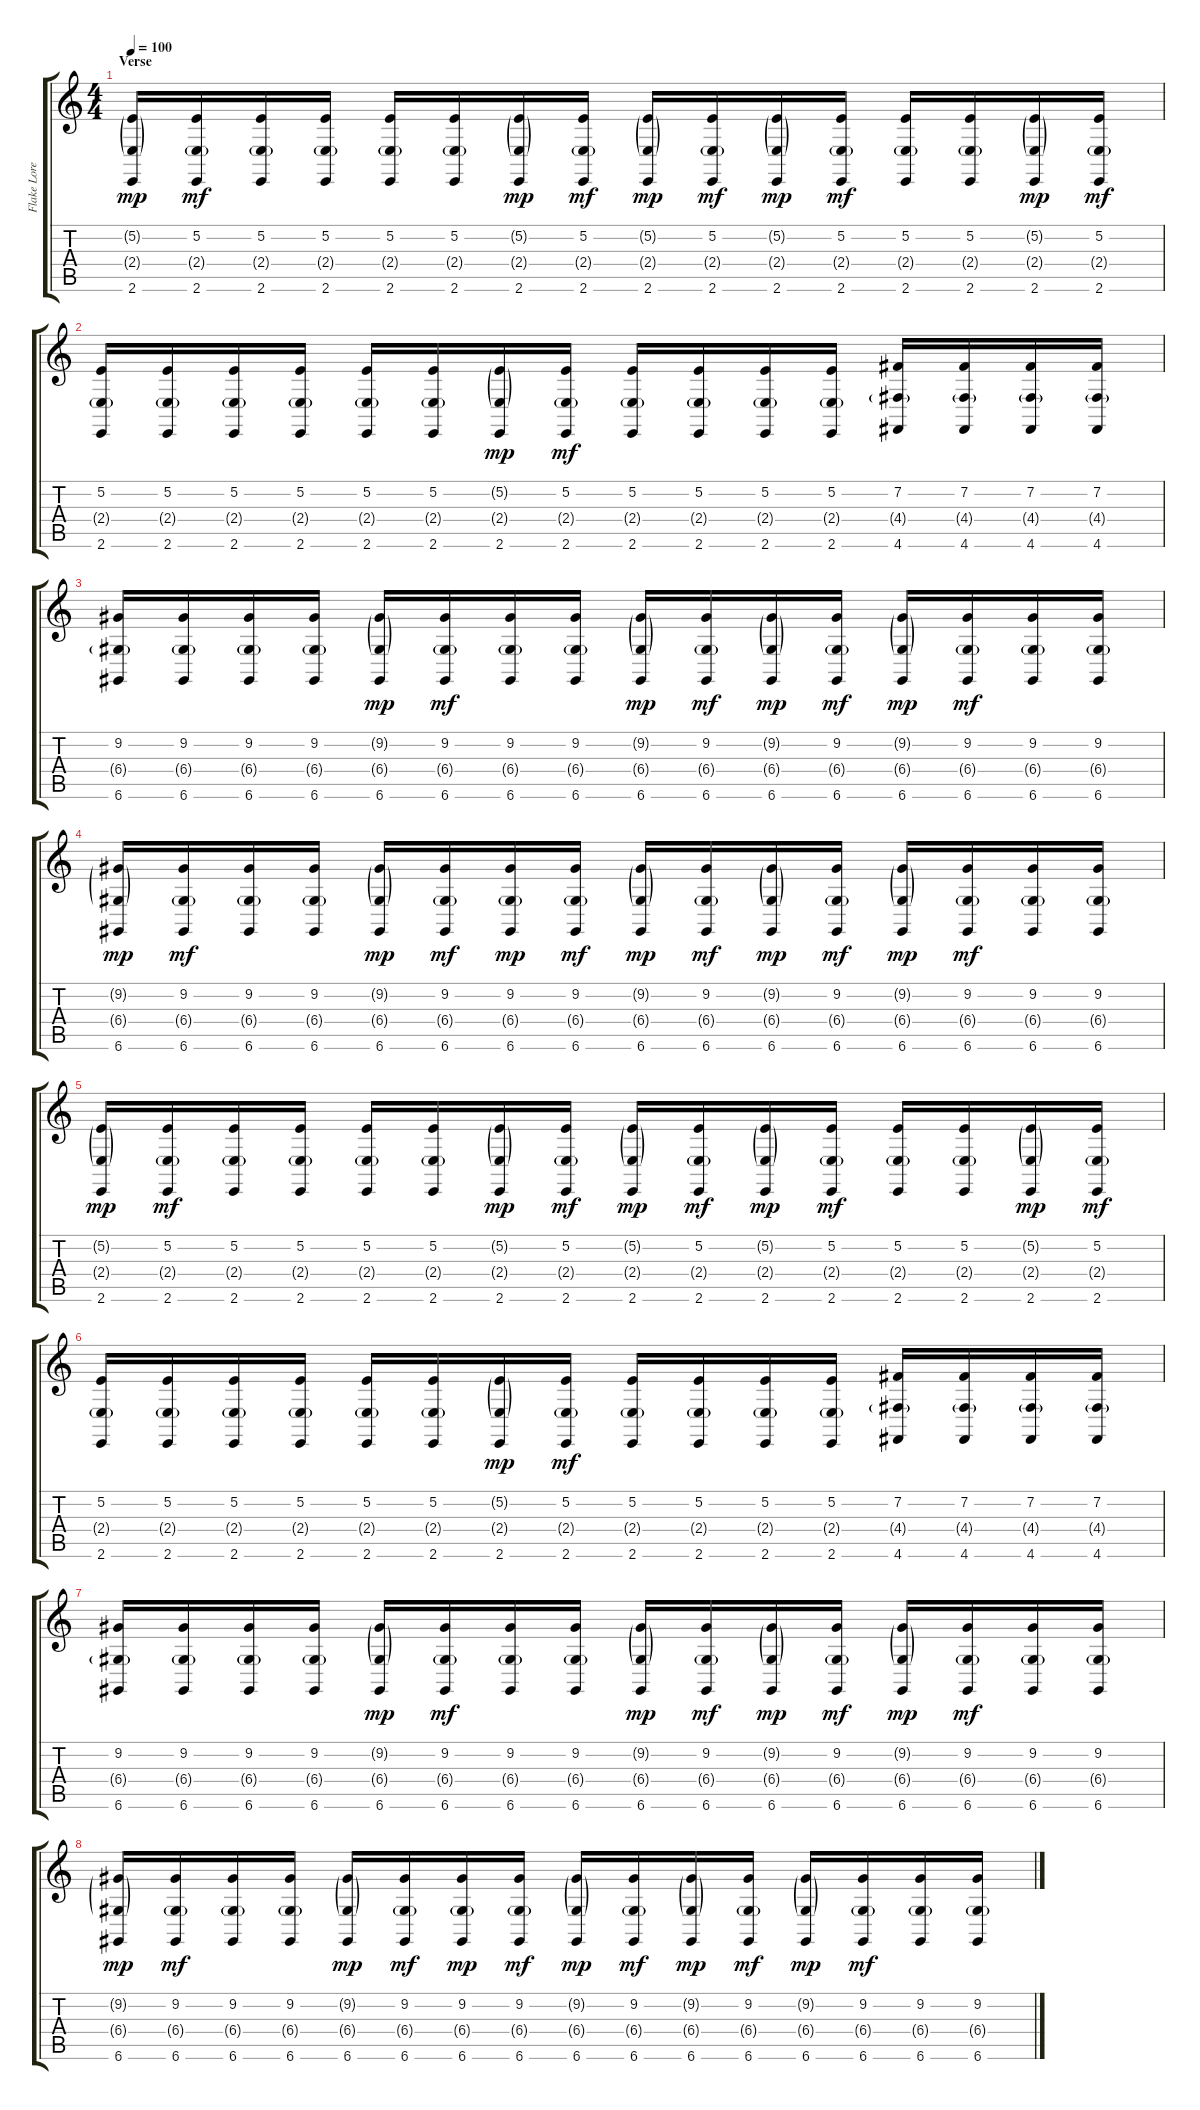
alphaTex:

\track ("Flake Lorenz" "Flake Lore") {instrument lead8bassandlead}
\staff {score tabs}
\tuning (E4 B3 G3 D3 A2 D2) {hide}
\ts (4 4)
\section ("" "Verse")
\tempo 100
\clef g2
\ks c
(5.2{g} 2.4{g} 2.6).16{dy mp} (5.2 2.4{g} 2.6).16{dy mf} (5.2 2.4{g} 2.6).16 (5.2 2.4{g} 2.6).16 (5.2 2.4{g} 2.6).16 (5.2 2.4{g} 2.6).16 (5.2{g} 2.4{g} 2.6).16{dy mp} (5.2 2.4{g} 2.6).16{dy mf} (5.2{g} 2.4{g} 2.6).16{dy mp volume 10} (5.2 2.4{g} 2.6).16{dy mf} (5.2{g} 2.4{g} 2.6).16{dy mp} (5.2 2.4{g} 2.6).16{dy mf} (5.2 2.4{g} 2.6).16 (5.2 2.4{g} 2.6).16 (5.2{g} 2.4{g} 2.6).16{dy mp} (5.2 2.4{g} 2.6).16{dy mf} |
(5.2 2.4{g} 2.6).16 (5.2 2.4{g} 2.6).16 (5.2 2.4{g} 2.6).16 (5.2 2.4{g} 2.6).16 (5.2 2.4{g} 2.6).16 (5.2 2.4{g} 2.6).16 (5.2{g} 2.4{g} 2.6).16{dy mp} (5.2 2.4{g} 2.6).16{dy mf} (5.2 2.4{g} 2.6).16 (5.2 2.4{g} 2.6).16 (5.2 2.4{g} 2.6).16 (5.2 2.4{g} 2.6).16 (7.2 4.4{g} 4.6).16 (7.2 4.4{g} 4.6).16 (7.2 4.4{g} 4.6).16 (7.2 4.4{g} 4.6).16 |
(9.2 6.4{g} 6.6).16{volume 12} (9.2 6.4{g} 6.6).16 (9.2 6.4{g} 6.6).16 (9.2 6.4{g} 6.6).16 (9.2{g} 6.4{g} 6.6).16{dy mp} (9.2 6.4{g} 6.6).16{dy mf} (9.2 6.4{g} 6.6).16 (9.2 6.4{g} 6.6).16 (9.2{g} 6.4{g} 6.6).16{dy mp} (9.2 6.4{g} 6.6).16{dy mf} (9.2{g} 6.4{g} 6.6).16{dy mp} (9.2 6.4{g} 6.6).16{dy mf} (9.2{g} 6.4{g} 6.6).16{dy mp} (9.2 6.4{g} 6.6).16{dy mf} (9.2 6.4{g} 6.6).16 (9.2 6.4{g} 6.6).16 |
(9.2{g} 6.4{g} 6.6).16{dy mp} (9.2 6.4{g} 6.6).16{dy mf} (9.2 6.4{g} 6.6).16 (9.2 6.4{g} 6.6).16 (9.2{g} 6.4{g} 6.6).16{dy mp} (9.2 6.4{g} 6.6).16{dy mf} (9.2 6.4{g} 6.6).16{dy mp} (9.2 6.4{g} 6.6).16{dy mf} (9.2{g} 6.4{g} 6.6).16{dy mp} (9.2 6.4{g} 6.6).16{dy mf} (9.2{g} 6.4{g} 6.6).16{dy mp} (9.2 6.4{g} 6.6).16{dy mf} (9.2{g} 6.4{g} 6.6).16{dy mp} (9.2 6.4{g} 6.6).16{dy mf} (9.2 6.4{g} 6.6).16 (9.2 6.4{g} 6.6).16 |
(5.2{g} 2.4{g} 2.6).16{dy mp} (5.2 2.4{g} 2.6).16{dy mf} (5.2 2.4{g} 2.6).16 (5.2 2.4{g} 2.6).16 (5.2 2.4{g} 2.6).16 (5.2 2.4{g} 2.6).16 (5.2{g} 2.4{g} 2.6).16{dy mp} (5.2 2.4{g} 2.6).16{dy mf} (5.2{g} 2.4{g} 2.6).16{dy mp volume 10} (5.2 2.4{g} 2.6).16{dy mf} (5.2{g} 2.4{g} 2.6).16{dy mp} (5.2 2.4{g} 2.6).16{dy mf} (5.2 2.4{g} 2.6).16 (5.2 2.4{g} 2.6).16 (5.2{g} 2.4{g} 2.6).16{dy mp} (5.2 2.4{g} 2.6).16{dy mf} |
(5.2 2.4{g} 2.6).16 (5.2 2.4{g} 2.6).16 (5.2 2.4{g} 2.6).16 (5.2 2.4{g} 2.6).16 (5.2 2.4{g} 2.6).16 (5.2 2.4{g} 2.6).16 (5.2{g} 2.4{g} 2.6).16{dy mp} (5.2 2.4{g} 2.6).16{dy mf} (5.2 2.4{g} 2.6).16 (5.2 2.4{g} 2.6).16 (5.2 2.4{g} 2.6).16 (5.2 2.4{g} 2.6).16 (7.2 4.4{g} 4.6).16 (7.2 4.4{g} 4.6).16 (7.2 4.4{g} 4.6).16 (7.2 4.4{g} 4.6).16 |
(9.2 6.4{g} 6.6).16{volume 12} (9.2 6.4{g} 6.6).16 (9.2 6.4{g} 6.6).16 (9.2 6.4{g} 6.6).16 (9.2{g} 6.4{g} 6.6).16{dy mp} (9.2 6.4{g} 6.6).16{dy mf} (9.2 6.4{g} 6.6).16 (9.2 6.4{g} 6.6).16 (9.2{g} 6.4{g} 6.6).16{dy mp} (9.2 6.4{g} 6.6).16{dy mf} (9.2{g} 6.4{g} 6.6).16{dy mp} (9.2 6.4{g} 6.6).16{dy mf} (9.2{g} 6.4{g} 6.6).16{dy mp} (9.2 6.4{g} 6.6).16{dy mf} (9.2 6.4{g} 6.6).16 (9.2 6.4{g} 6.6).16 |
(9.2{g} 6.4{g} 6.6).16{dy mp} (9.2 6.4{g} 6.6).16{dy mf} (9.2 6.4{g} 6.6).16 (9.2 6.4{g} 6.6).16 (9.2{g} 6.4{g} 6.6).16{dy mp} (9.2 6.4{g} 6.6).16{dy mf} (9.2 6.4{g} 6.6).16{dy mp} (9.2 6.4{g} 6.6).16{dy mf} (9.2{g} 6.4{g} 6.6).16{dy mp} (9.2 6.4{g} 6.6).16{dy mf} (9.2{g} 6.4{g} 6.6).16{dy mp} (9.2 6.4{g} 6.6).16{dy mf} (9.2{g} 6.4{g} 6.6).16{dy mp} (9.2 6.4{g} 6.6).16{dy mf} (9.2 6.4{g} 6.6).16 (9.2 6.4{g} 6.6).16
